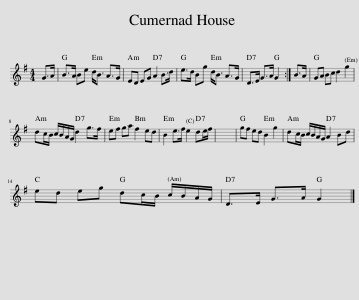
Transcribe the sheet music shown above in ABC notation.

X:1
L:1/8
M:4/4
I:linebreak $
K:G
V:1 treble
V:1
 G>A | B>A Be d<B A>G | ED EG A2 B>d | e>d Bg d<B A>G | D>E G>A G2 :| %5
 B>A | GA Bc d2 g2 |$ dc/B/ c/B/A/G/ d2 g>f | ef ga f2 ed | B2 e>f e2 de/f/ | %10
 x8 | gf ed B2 g2 | dc/B/ c/B/A/G/ A2 Bd |$ ed eg dc/B/ c/B/A/G/ | D>E G>A G2 |] %15
